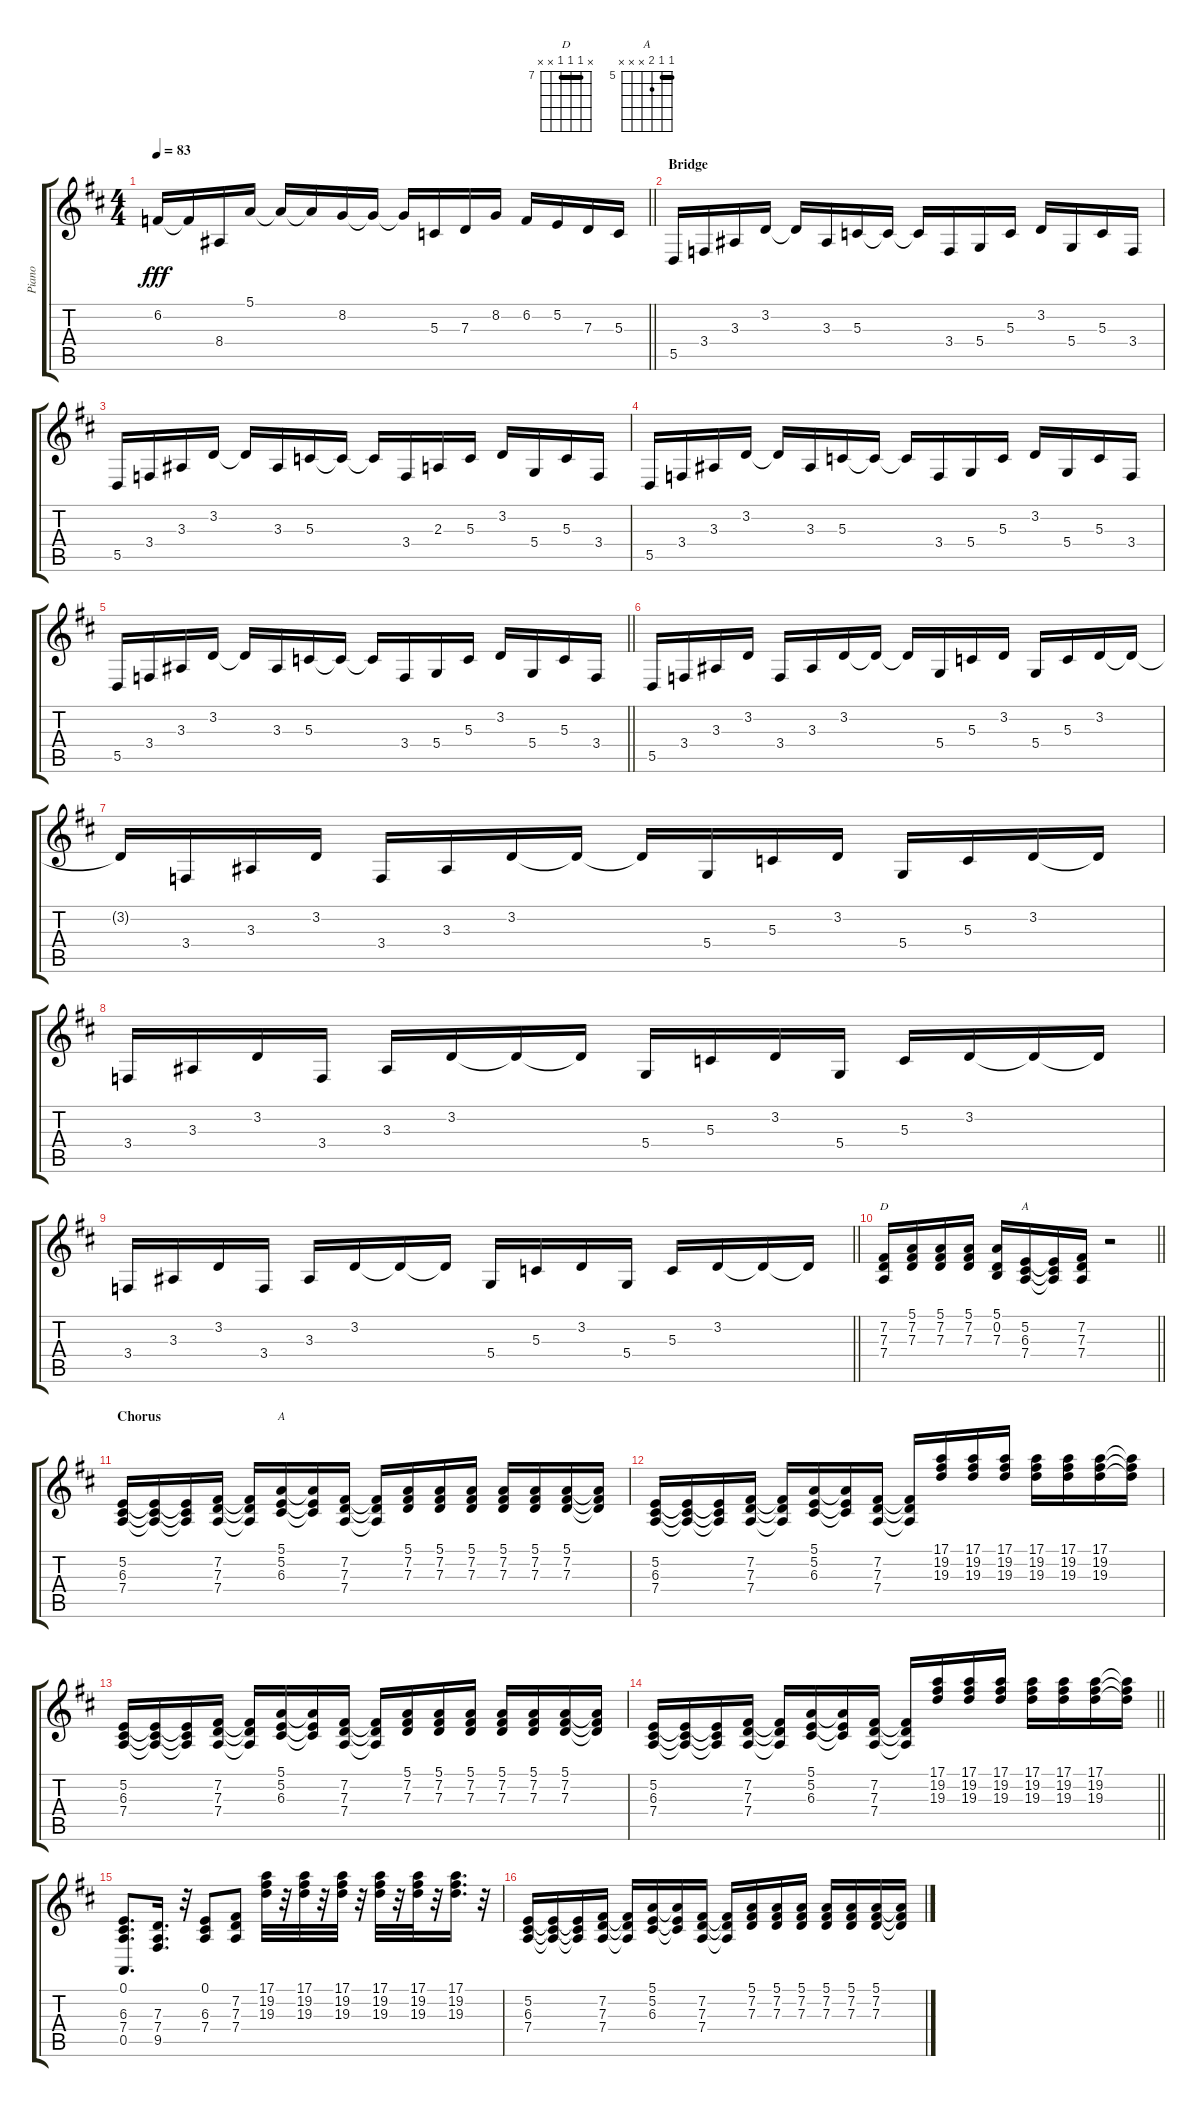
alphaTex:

\track ("Piano" "Piano") {instrument electricgrandpiano}
\staff {score tabs}
\tuning (E4 B3 G3 D3 A2 E2) {hide}
\chord ("D" x 7 7 7 x x) {firstfret 7 barre 7}
\chord ("A" x 5 6 7 x x) {firstfret 5}
\chord ("A" 5 5 6 x x x) {firstfret 5 barre 5}
\ts (4 4)
\tempo 83
\clef g2
\barLineRight lightlight
\ks d
6.2.16{dy fff} 6.2{t}.16 8.4.16 5.1.16 5.1{t}.16 5.1{t}.16 8.2.16 8.2{t}.16 8.2{t}.16 5.3.16 7.3.16 8.2.16 6.2.16 5.2.16 7.3.16 5.3.16 |
\section ("" "Bridge")
5.5.16 3.4.16 3.3.16 3.2.16 3.2{t}.16 3.3.16 5.3.16 5.3{t}.16 5.3{t}.16 3.4.16 5.4.16 5.3.16 3.2.16 5.4.16 5.3.16 3.4.16 |
5.5.16 3.4.16 3.3.16 3.2.16 3.2{t}.16 3.3.16 5.3.16 5.3{t}.16 5.3{t}.16 3.4.16 2.3.16 5.3.16 3.2.16 5.4.16 5.3.16 3.4.16 |
5.5.16 3.4.16 3.3.16 3.2.16 3.2{t}.16 3.3.16 5.3.16 5.3{t}.16 5.3{t}.16 3.4.16 5.4.16 5.3.16 3.2.16 5.4.16 5.3.16 3.4.16 |
\barLineRight lightlight
5.5.16 3.4.16 3.3.16 3.2.16 3.2{t}.16 3.3.16 5.3.16 5.3{t}.16 5.3{t}.16 3.4.16 5.4.16 5.3.16 3.2.16 5.4.16 5.3.16 3.4.16 |
5.5.16 3.4.16 3.3.16 3.2.16 3.4.16 3.3.16 3.2.16 3.2{t}.16 3.2{t}.16 5.4.16 5.3.16 3.2.16 5.4.16 5.3.16 3.2.16 3.2{t}.16 |
3.2{t}.16 3.4.16 3.3.16 3.2.16 3.4.16 3.3.16 3.2.16 3.2{t}.16 3.2{t}.16 5.4.16 5.3.16 3.2.16 5.4.16 5.3.16 3.2.16 3.2{t}.16 |
3.4.16 3.3.16 3.2.16 3.4.16 3.3.16 3.2.16 3.2{t}.16 3.2{t}.16 5.4.16 5.3.16 3.2.16 5.4.16 5.3.16 3.2.16 3.2{t}.16 3.2{t}.16 |
\barLineRight lightlight
3.4.16 3.3.16 3.2.16 3.4.16 3.3.16 3.2.16 3.2{t}.16 3.2{t}.16 5.4.16 5.3.16 3.2.16 5.4.16 5.3.16 3.2.16 3.2{t}.16 3.2{t}.16 |
\barLineRight lightlight
(7.2 7.3 7.4).16{ch "D"} (5.1 7.2 7.3).16 (5.1 7.2 7.3).16 (5.1 7.2 7.3).16 (5.1 0.2 7.3).16 (5.2 6.3 7.4).16{ch "A"} (5.2{t} 6.3{t} 7.4{t}).16 (7.2 7.3 7.4).16 r.2 |
\section ("" "Chorus")
(5.2 6.3 7.4).16 (5.2{t} 6.3{t} 7.4{t}).16 (5.2{t} 6.3{t} 7.4{t}).16 (7.2 7.3 7.4).16 (7.2{t} 7.3{t} 7.4{t}).16 (5.1 5.2 6.3).16{ch "A"} (5.1{t} 5.2{t} 6.3{t}).16 (7.2 7.3 7.4).16 (7.2{t} 7.3{t} 7.4{t}).16 (5.1 7.2 7.3).16 (5.1 7.2 7.3).16 (5.1 7.2 7.3).16 (5.1 7.2 7.3).16 (5.1 7.2 7.3).16 (5.1 7.2 7.3).16 (5.1{t} 7.2{t} 7.3{t}).16 |
(5.2 6.3 7.4).16 (5.2{t} 6.3{t} 7.4{t}).16 (5.2{t} 6.3{t} 7.4{t}).16 (7.2 7.3 7.4).16 (7.2{t} 7.3{t} 7.4{t}).16 (5.1 5.2 6.3).16 (5.1{t} 5.2{t} 6.3{t}).16 (7.2 7.3 7.4).16 (7.2{t} 7.3{t} 7.4{t}).16 (17.1 19.2 19.3).16 (17.1 19.2 19.3).16 (17.1 19.2 19.3).16 (17.1 19.2 19.3).16 (17.1 19.2 19.3).16 (17.1 19.2 19.3).16 (17.1{t} 19.2{t} 19.3{t}).16 |
(5.2 6.3 7.4).16 (5.2{t} 6.3{t} 7.4{t}).16 (5.2{t} 6.3{t} 7.4{t}).16 (7.2 7.3 7.4).16 (7.2{t} 7.3{t} 7.4{t}).16 (5.1 5.2 6.3).16 (5.1{t} 5.2{t} 6.3{t}).16 (7.2 7.3 7.4).16 (7.2{t} 7.3{t} 7.4{t}).16 (5.1 7.2 7.3).16 (5.1 7.2 7.3).16 (5.1 7.2 7.3).16 (5.1 7.2 7.3).16 (5.1 7.2 7.3).16 (5.1 7.2 7.3).16 (5.1{t} 7.2{t} 7.3{t}).16 |
\barLineRight lightlight
(5.2 6.3 7.4).16 (5.2{t} 6.3{t} 7.4{t}).16 (5.2{t} 6.3{t} 7.4{t}).16 (7.2 7.3 7.4).16 (7.2{t} 7.3{t} 7.4{t}).16 (5.1 5.2 6.3).16 (5.1{t} 5.2{t} 6.3{t}).16 (7.2 7.3 7.4).16 (7.2{t} 7.3{t} 7.4{t}).16 (17.1 19.2 19.3).16 (17.1 19.2 19.3).16 (17.1 19.2 19.3).16 (17.1 19.2 19.3).16 (17.1 19.2 19.3).16 (17.1 19.2 19.3).16 (17.1{t} 19.2{t} 19.3{t}).16 |
(0.1 6.3 7.4 0.5).8{d} (7.3 7.4 9.5).16{d} r.32 (0.1 6.3 7.4).8 (7.2 7.3 7.4).8 (17.1 19.2 19.3).32 r.32 (17.1 19.2 19.3).32 r.32 (17.1 19.2 19.3).32 r.32 (17.1 19.2 19.3).32 r.32 (17.1 19.2 19.3).32 r.32 (17.1 19.2 19.3).16{d} r.32 |
(5.2 6.3 7.4).16 (5.2{t} 6.3{t} 7.4{t}).16 (5.2{t} 6.3{t} 7.4{t}).16 (7.2 7.3 7.4).16 (7.2{t} 7.3{t} 7.4{t}).16 (5.1 5.2 6.3).16 (5.1{t} 5.2{t} 6.3{t}).16 (7.2 7.3 7.4).16 (7.2{t} 7.3{t} 7.4{t}).16 (5.1 7.2 7.3).16 (5.1 7.2 7.3).16 (5.1 7.2 7.3).16 (5.1 7.2 7.3).16 (5.1 7.2 7.3).16 (5.1 7.2 7.3).16 (5.1{t} 7.2{t} 7.3{t}).16
